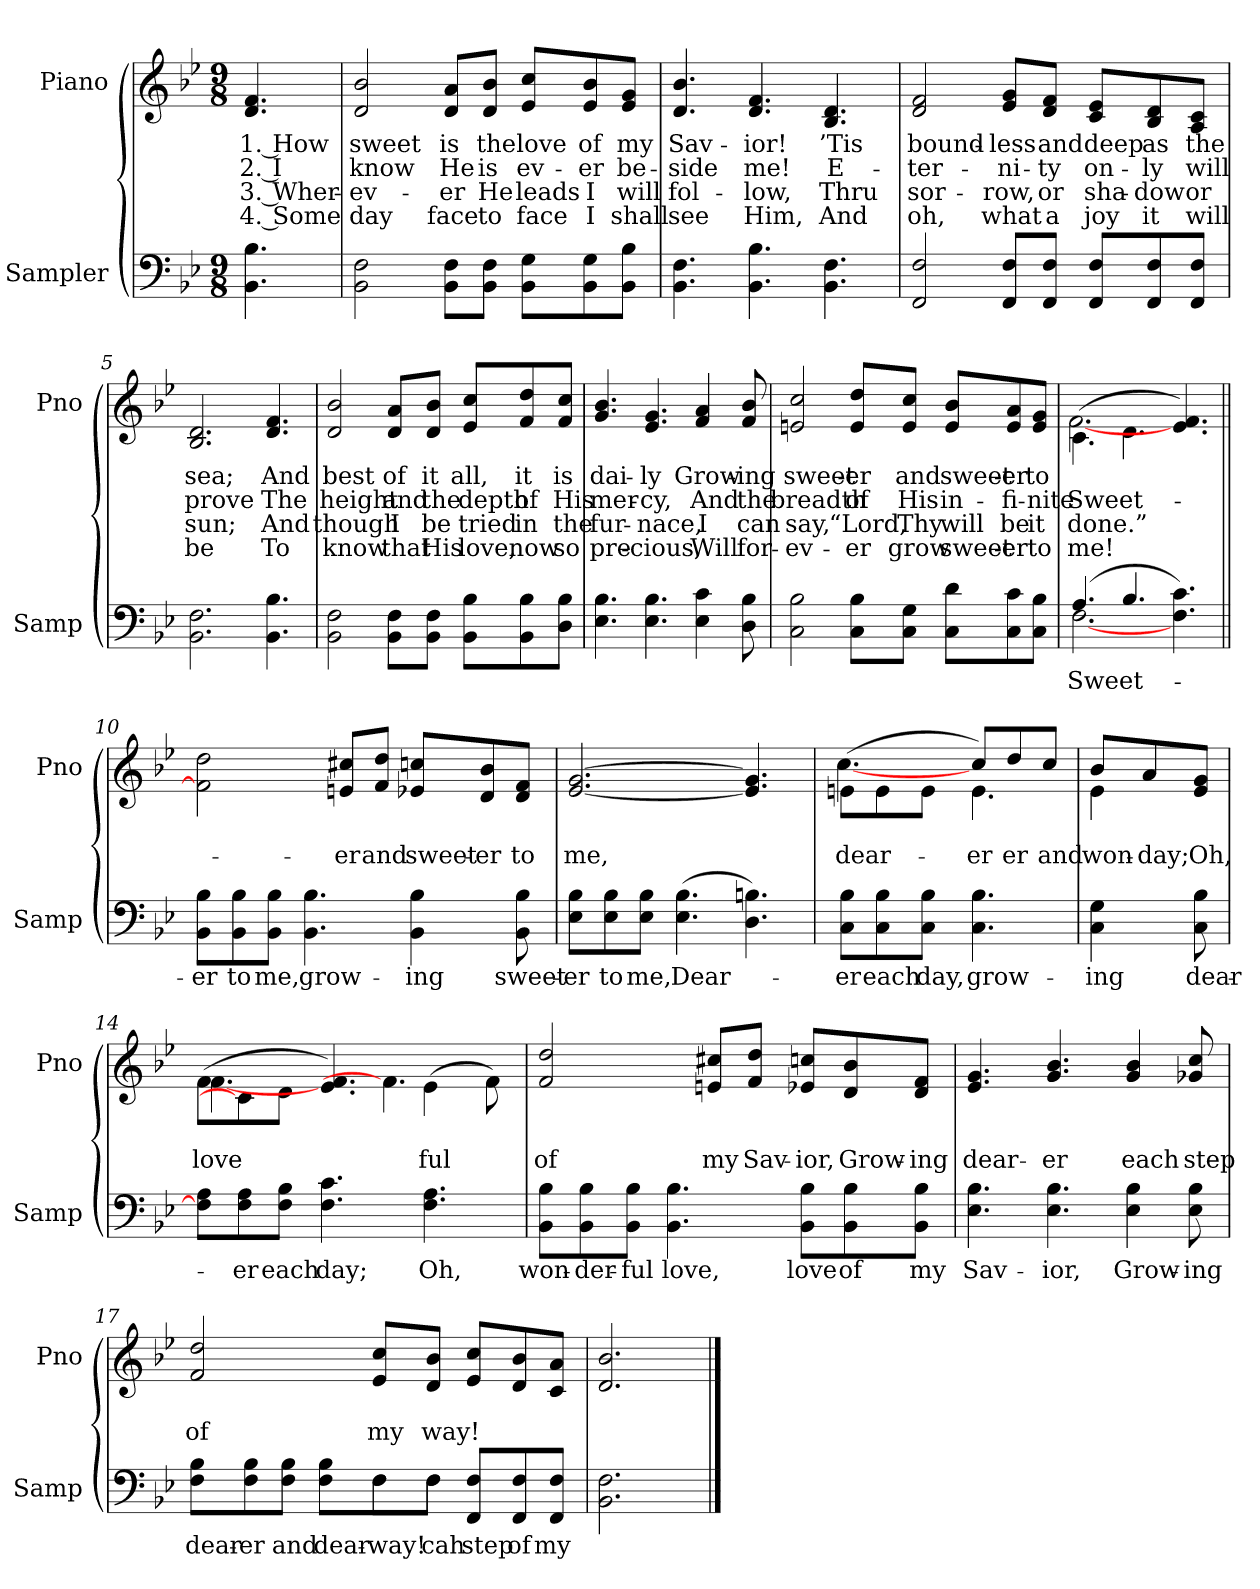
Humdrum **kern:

**kern	**text	**kern	**text	**text	**text	**text
*part2	*part2	*part1	*part1	*part1	*part1	*part1
*staff2	*staff2	*staff1	*staff1	*staff1	*staff1	*staff1
*I"Sampler	*	*I"Piano	*	*	*	*
*I'Samp	*	*I'Pno	*	*	*	*
*clefF4	*	*clefG2	*	*	*	*
*k[b-e-]	*	*k[b-e-]	*	*	*	*
*B-:	*	*B-:	*	*	*	*
*M9/8	*	*M9/8	*	*	*	*
=1	=1	=1	=1	=1	=1	=1
4.BB- 4.B-	.	4.d 4.f	1. How	2. I	3. Wher-	4. Some
=2	=2	=2	=2	=2	=2	=2
2BB- 2F	.	2d 2b-	sweet	know	-ev-	day
8BB-\ 8F\L	.	8d/ 8a/L	is	He	-er	face
8BB-\ 8F\J	.	8d/ 8b-/J	the	is	He	to
8BB-\ 8G\L	.	8e-/ 8cc/L	love	ev-	leads	face
8BB-\ 8G\	.	8e-/ 8b-/	of	-er	I	I
8BB-\ 8B-\J	.	8e-/ 8g/J	my	be-	will	shall
=3	=3	=3	=3	=3	=3	=3
4.BB- 4.F	.	4.d 4.b-	Sav-	-side	fol-	see
4.BB- 4.B-	.	4.d 4.f	-ior!	me!	-low,	Him,
4.BB- 4.F	.	4.B- 4.d	’Tis	E-	Thru	And
=4	=4	=4	=4	=4	=4	=4
2FF 2F	.	2d 2f	bound-	-ter-	sor-	oh,
8FF/ 8F/L	.	8e-/ 8g/L	-less	-ni-	-row,	what
8FF/ 8F/J	.	8d/ 8f/J	and	-ty	or	a
8FF/ 8F/L	.	8c/ 8e-/L	deep	on-	sha-	joy
8FF/ 8F/	.	8B-/ 8d/	as	-ly	-dow	it
8FF/ 8F/J	.	8A/ 8c/J	the	will	or	will
=5	=5	=5	=5	=5	=5	=5
2.BB- 2.F	.	2.B- 2.d	sea;	prove	sun;	be
4.BB- 4.B-	.	4.d 4.f	And	The	And	To
=6	=6	=6	=6	=6	=6	=6
2BB- 2F	.	2d 2b-	best	height	though	know
8BB-\ 8F\L	.	8d/ 8a/L	of	and	I	that
8BB-\ 8F\J	.	8d/ 8b-/J	it	the	be	His
8BB-\ 8B-\L	.	8e-/ 8cc/L	all,	depth	tried	love,
8BB-\ 8B-\	.	8f/ 8dd/	it	of	in	now
8D\ 8B-\J	.	8f/ 8cc/J	is	His	the	so
=7	=7	=7	=7	=7	=7	=7
4.E- 4.B-	.	4.g 4.b-	dai-	mer-	fur-	pre-
4.E- 4.B-	.	4.e- 4.g	-ly	-cy,	-nace,	-cious,
4E- 4c	.	4f 4a	Grow-	And	I	Will
8D 8B-	.	8f 8b-	-ing	the	can	for-
=8	=8	=8	=8	=8	=8	=8
2C 2B-	.	2en 2cc	sweet-	breadth	say,	-ev-
8C\ 8B-\L	.	8e/ 8dd/L	-er	of	“Lord,	-er
8C\ 8G\J	.	8e/ 8cc/J	and	His	Thy	grow
8C\ 8d\L	.	8e/ 8b-/L	sweet-	in-	will	sweet-
8C\ 8c\	.	8e/ 8a/	-er	-fi-	be	-er
8C\ 8B-\J	.	8e/ 8g/J	to	-nite	it	to
=9	=9	=9	=9	=9	=9	=9
*^	*	*^	*	*	*	*
(4.A/	[2.F	Sweet-	(4.c\	[2.f	.	Sweet-	done.”	me!
4.B-/	.	.	4.d\	.	.	.	.	.
4.F 4.c)	4.ryy	.	4.e- 4.f)	4.ryy	.	.	.	.
=10||	=10||	=10||	=10||	=10||	=10||	=10||	=10||	=10||
!	!	!	!LO:TX:t=Refrain	!	!	!	!	!
*v	*v	*	*	*	*	*	*	*
*	*	*v	*v	*	*	*	*
8BB-\ 8B-\L	-er	2f\] 2dd\	.	.	.	.
8BB-\ 8B-\	to	.	.	.	.	.
8BB-\ 8B-\J	me,	.	.	.	.	.
4.BB- 4.B-	grow-	.	.	.	.	.
.	.	8en/ 8cc#X/L	.	-er	.	.
.	.	8f/ 8dd/J	.	and	.	.
4BB- 4B-	-ing	8e-X/ 8ccn/L	.	sweet-	.	.
.	.	8d/ 8b-/	.	-er	.	.
8BB- 8B-	sweet-	8d/ 8f/J	.	to	.	.
=11	=11	=11	=11	=11	=11	=11
8E-\ 8B-\L	-er	[2.e- [2.g	.	me,	.	.
8E-\ 8B-\	to	.	.	.	.	.
8E-\ 8B-\J	me,	.	.	.	.	.
(4.E- 4.B-	Dear-	.	.	.	.	.
4.D 4.Bn)	.	4.e-] 4.g]	.	.	.	.
=12	=12	=12	=12	=12	=12	=12
*	*	*^	*	*	*	*
8C\ 8B-\L	-er	(8en\L	[4.cc	.	dear-	.	.
8C\ 8B-\	each	8e\	.	.	.	.	.
8C\ 8B-\J	day,	8e\J	.	.	.	.	.
4.C 4.B-	grow-	8cc/L)	4.e	.	-er	.	.
.	.	8dd/	.	.	-er	.	.
.	.	8cc/J	.	.	and	.	.
=13	=13	=13	=13	=13	=13	=13	=13
4C 4G	-ing	8b-/L	4e-	.	won-	.	.
.	.	8a/	.	.	day;	.	.
8C 8B-	dear-	8e-/ 8g/J	8ryy	.	Oh,	.	.
=14	=14	=14	=14	=14	=14	=14	=14
8F]\ 8A\L	.	(8f\L	[4.f	.	love	.	.
8F\ 8A\	-er	8c\]	.	.	.	.	.
8F\ 8B-\J	each	8d\J	.	.	.	.	.
4.F 4.c	day;	4.e- 4.f)	4ryy	.	.	.	.
.	.	.	4.f]	.	.	.	.
4.F 4.A	Oh,	(4e-\	.	.	-ful	.	.
.	.	8f\)	8ryy	.	.	.	.
*	*	*v	*v	*	*	*	*
=15	=15	=15	=15	=15	=15	=15
8BB-\ 8B-\L	won-	2f 2dd	.	of	.	.
8BB-\ 8B-\	-der-	.	.	.	.	.
8BB-\ 8B-\J	-ful	.	.	.	.	.
4.BB- 4.B-	love,	.	.	.	.	.
.	.	8en/ 8cc#X/L	.	my	.	.
.	.	8f/ 8dd/J	.	Sav-	.	.
8BB-\ 8B-\L	love	8e-X/ 8ccn/L	.	-ior,	.	.
8BB-\ 8B-\	of	8d/ 8b-/	.	Grow-	.	.
8BB-\ 8B-\J	my	8d/ 8f/J	.	-ing	.	.
=16	=16	=16	=16	=16	=16	=16
4.E- 4.B-	Sav-	4.e- 4.g	.	dear-	.	.
4.E- 4.B-	-ior,	4.g 4.b-	.	-er	.	.
4E- 4B-	Grow-	4g 4b-	.	each	.	.
8E- 8B-	-ing	8g-X 8cc	.	step	.	.
=17	=17	=17	=17	=17	=17	=17
*^	*	*	*	*	*	*
8F\ 8B-\L	2ryy	dear-	2f 2dd	.	of	.	.
8F\ 8B-\	.	-er	.	.	.	.	.
8F\ 8B-\J	.	and	.	.	.	.	.
8F\ 8B-\L	.	dear-	.	.	.	.	.
8F\	8F\L	way!	8e-/ 8cc/L	.	my	.	.
8F\J	8F\J	cah	8d/ 8b-/J	.	way!	.	.
8FF/ 8F/L	4.ryy	step	8e-/ 8cc/L	.	.	.	.
8FF/ 8F/	.	of	8d/ 8b-/	.	.	.	.
8FF/ 8F/J	.	my	8c/ 8a/J	.	.	.	.
*v	*v	*	*	*	*	*	*
=18	=18	=18	=18	=18	=18	=18
2.BB- 2.F	.	2.d 2.b-	.	.	.	.
==	==	==	==	==	==	==
*-	*-	*-	*-	*-	*-	*-
